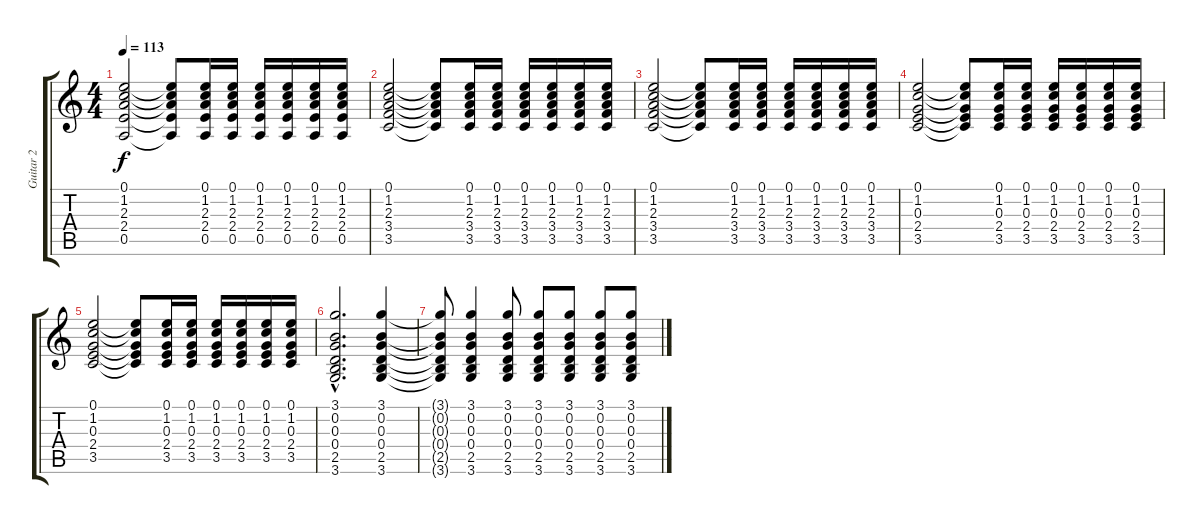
\track ("Guitar 2" "Guitar 2") {instrument distortionguitar}
\staff {score tabs}
\tuning (E4 B3 G3 D3 A2 E2) {hide}
\ts (4 4)
\tempo 113
\clef g2
\ks c
(0.1 1.2 2.3 2.4 0.5).2{dy f} (0.1{t} 1.2{t} 2.3{t} 2.4{t} 0.5{t}).8 (0.1 1.2 2.3 2.4 0.5).16 (0.1 1.2 2.3 2.4 0.5).16 (0.1 1.2 2.3 2.4 0.5).16 (0.1 1.2 2.3 2.4 0.5).16 (0.1 1.2 2.3 2.4 0.5).16 (0.1 1.2 2.3 2.4 0.5).16 |
(0.1 1.2 2.3 3.4 3.5).2 (0.1{t} 1.2{t} 2.3{t} 3.4{t} 3.5{t}).8 (0.1 1.2 2.3 3.4 3.5).16 (0.1 1.2 2.3 3.4 3.5).16 (0.1 1.2 2.3 3.4 3.5).16 (0.1 1.2 2.3 3.4 3.5).16 (0.1 1.2 2.3 3.4 3.5).16 (0.1 1.2 2.3 3.4 3.5).16 |
(0.1 1.2 2.3 3.4 3.5).2 (0.1{t} 1.2{t} 2.3{t} 3.4{t} 3.5{t}).8 (0.1 1.2 2.3 3.4 3.5).16 (0.1 1.2 2.3 3.4 3.5).16 (0.1 1.2 2.3 3.4 3.5).16 (0.1 1.2 2.3 3.4 3.5).16 (0.1 1.2 2.3 3.4 3.5).16 (0.1 1.2 2.3 3.4 3.5).16 |
(0.1 1.2 0.3 2.4 3.5).2{volume 6} (0.1{t} 1.2{t} 0.3{t} 2.4{t} 3.5{t}).8 (0.1 1.2 0.3 2.4 3.5).16 (0.1 1.2 0.3 2.4 3.5).16 (0.1 1.2 0.3 2.4 3.5).16 (0.1 1.2 0.3 2.4 3.5).16 (0.1 1.2 0.3 2.4 3.5).16 (0.1 1.2 0.3 2.4 3.5).16 |
(0.1 1.2 0.3 2.4 3.5).2 (0.1{t} 1.2{t} 0.3{t} 2.4{t} 3.5{t}).8 (0.1 1.2 0.3 2.4 3.5).16 (0.1 1.2 0.3 2.4 3.5).16 (0.1 1.2 0.3 2.4 3.5).16 (0.1 1.2 0.3 2.4 3.5).16 (0.1 1.2 0.3 2.4 3.5).16 (0.1 1.2 0.3 2.4 3.5).16 |
(3.1{hac} 0.2{hac} 0.3{hac} 0.4{hac} 2.5{hac} 3.6{hac}).2{d volume 1} (3.1 0.2 0.3 0.4 2.5 3.6).4 |
(3.1{t} 0.2{t} 0.3{t} 0.4{t} 2.5{t} 3.6{t}).8 (3.1 0.2 0.3 0.4 2.5 3.6).4 (3.1 0.2 0.3 0.4 2.5 3.6).8 (3.1 0.2 0.3 0.4 2.5 3.6).8 (3.1 0.2 0.3 0.4 2.5 3.6).8 (3.1 0.2 0.3 0.4 2.5 3.6).8 (3.1 0.2 0.3 0.4 2.5 3.6).8
